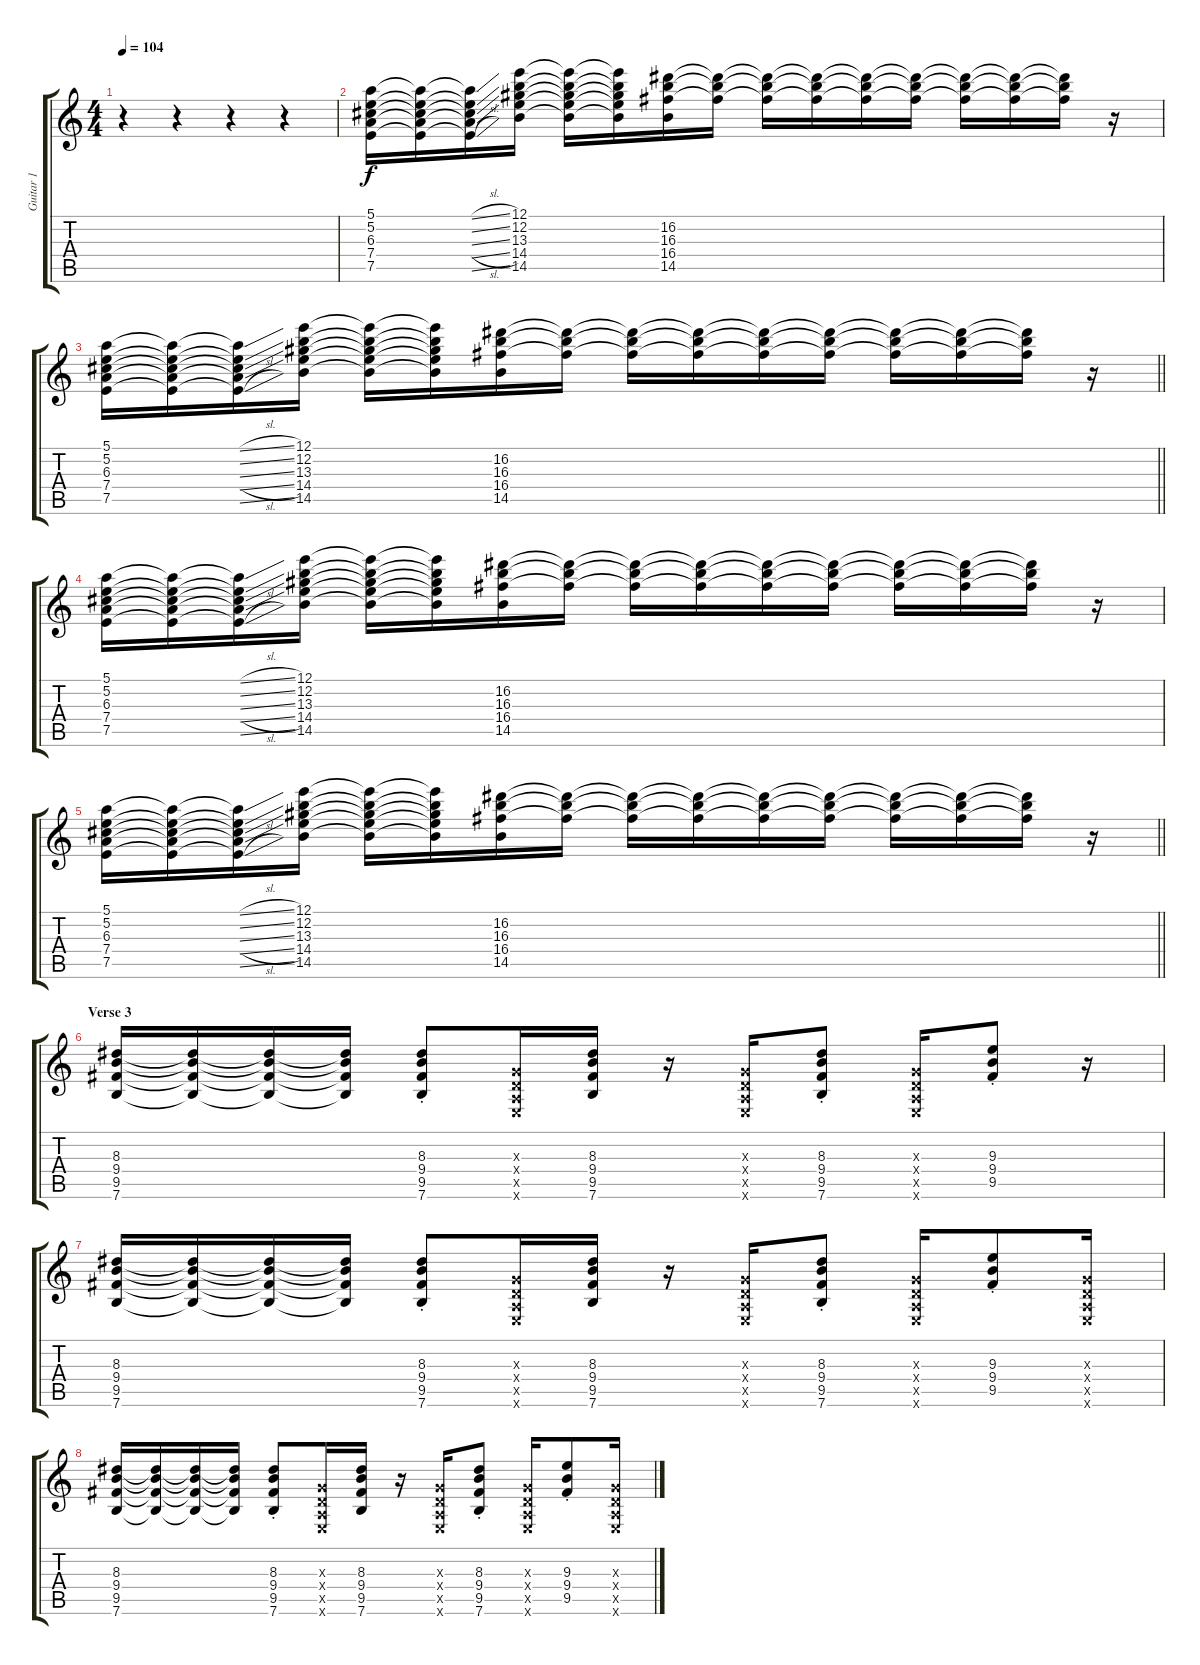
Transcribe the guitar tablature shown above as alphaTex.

\track ("Guitar 1" "Guitar 1") {instrument overdrivenguitar}
\staff {score tabs}
\tuning (E4 B3 G3 D3 A2 E2) {hide}
\ts (4 4)
\tempo 104
\clef g2
\ks c
r.4{dy f} r.4 r.4 r.4 |
(5.1 5.2 6.3 7.4 7.5).16 (5.1{t} 5.2{t} 6.3{t} 7.4{t} 7.5{t}).16 (5.1{sl t} 5.2{sl t} 6.3{sl t} 7.4{sl t} 7.5{sl t}).16 (12.1 12.2 13.3 14.4 14.5).16 (12.1{t} 12.2{t} 13.3{t} 14.4{t} 14.5{t}).16 (12.1{t} 12.2{t} 13.3{t} 14.4{t} 14.5{t}).16 (16.2 16.3 16.4 14.5).16 (16.2{t} 16.3{t} 16.4{t}).16 (16.2{t} 16.3{t} 16.4{t}).16 (16.2{t} 16.3{t} 16.4{t}).16 (16.2{t} 16.3{t} 16.4{t}).16 (16.2{t} 16.3{t} 16.4{t}).16 (16.2{t} 16.3{t} 16.4{t}).16 (16.2{t} 16.3{t} 16.4{t}).16 (16.2{t} 16.3{t} 16.4{t}).16 r.16 |
\barLineRight lightlight
(5.1 5.2 6.3 7.4 7.5).16 (5.1{t} 5.2{t} 6.3{t} 7.4{t} 7.5{t}).16 (5.1{sl t} 5.2{sl t} 6.3{sl t} 7.4{sl t} 7.5{sl t}).16 (12.1 12.2 13.3 14.4 14.5).16 (12.1{t} 12.2{t} 13.3{t} 14.4{t} 14.5{t}).16 (12.1{t} 12.2{t} 13.3{t} 14.4{t} 14.5{t}).16 (16.2 16.3 16.4 14.5).16 (16.2{t} 16.3{t} 16.4{t}).16 (16.2{t} 16.3{t} 16.4{t}).16 (16.2{t} 16.3{t} 16.4{t}).16 (16.2{t} 16.3{t} 16.4{t}).16 (16.2{t} 16.3{t} 16.4{t}).16 (16.2{t} 16.3{t} 16.4{t}).16 (16.2{t} 16.3{t} 16.4{t}).16 (16.2{t} 16.3{t} 16.4{t}).16 r.16 |
(5.1 5.2 6.3 7.4 7.5).16 (5.1{t} 5.2{t} 6.3{t} 7.4{t} 7.5{t}).16 (5.1{sl t} 5.2{sl t} 6.3{sl t} 7.4{sl t} 7.5{sl t}).16 (12.1 12.2 13.3 14.4 14.5).16 (12.1{t} 12.2{t} 13.3{t} 14.4{t} 14.5{t}).16 (12.1{t} 12.2{t} 13.3{t} 14.4{t} 14.5{t}).16 (16.2 16.3 16.4 14.5).16 (16.2{t} 16.3{t} 16.4{t}).16 (16.2{t} 16.3{t} 16.4{t}).16 (16.2{t} 16.3{t} 16.4{t}).16 (16.2{t} 16.3{t} 16.4{t}).16 (16.2{t} 16.3{t} 16.4{t}).16 (16.2{t} 16.3{t} 16.4{t}).16 (16.2{t} 16.3{t} 16.4{t}).16 (16.2{t} 16.3{t} 16.4{t}).16 r.16 |
\barLineRight lightlight
(5.1 5.2 6.3 7.4 7.5).16 (5.1{t} 5.2{t} 6.3{t} 7.4{t} 7.5{t}).16 (5.1{sl t} 5.2{sl t} 6.3{sl t} 7.4{sl t} 7.5{sl t}).16 (12.1 12.2 13.3 14.4 14.5).16 (12.1{t} 12.2{t} 13.3{t} 14.4{t} 14.5{t}).16 (12.1{t} 12.2{t} 13.3{t} 14.4{t} 14.5{t}).16 (16.2 16.3 16.4 14.5).16 (16.2{t} 16.3{t} 16.4{t}).16 (16.2{t} 16.3{t} 16.4{t}).16 (16.2{t} 16.3{t} 16.4{t}).16 (16.2{t} 16.3{t} 16.4{t}).16 (16.2{t} 16.3{t} 16.4{t}).16 (16.2{t} 16.3{t} 16.4{t}).16 (16.2{t} 16.3{t} 16.4{t}).16 (16.2{t} 16.3{t} 16.4{t}).16 r.16 |
\section ("" "Verse 3")
(8.3 9.4 9.5 7.6).16 (8.3{t} 9.4{t} 9.5{t} 7.6{t}).16 (8.3{t} 9.4{t} 9.5{t} 7.6{t}).16 (8.3{t} 9.4{t} 9.5{t} 7.6{t}).16 (8.3{st} 9.4{st} 9.5{st} 7.6{st}).8 (0.3{x} 0.4{x} 0.5{x} 0.6{x}).16 (8.3 9.4 9.5 7.6).16 r.16 (0.3{x} 0.4{x} 0.5{x} 0.6{x}).16 (8.3{st} 9.4{st} 9.5{st} 7.6{st}).8 (0.3{x} 0.4{x} 0.5{x} 0.6{x}).16 (9.3{st} 9.4{st} 9.5).8 r.16 |
(8.3 9.4 9.5 7.6).16 (8.3{t} 9.4{t} 9.5{t} 7.6{t}).16 (8.3{t} 9.4{t} 9.5{t} 7.6{t}).16 (8.3{t} 9.4{t} 9.5{t} 7.6{t}).16 (8.3{st} 9.4{st} 9.5{st} 7.6{st}).8 (0.3{x} 0.4{x} 0.5{x} 0.6{x}).16 (8.3 9.4 9.5 7.6).16 r.16 (0.3{x} 0.4{x} 0.5{x} 0.6{x}).16 (8.3{st} 9.4{st} 9.5{st} 7.6{st}).8 (0.3{x} 0.4{x} 0.5{x} 0.6{x}).16 (9.3{st} 9.4{st} 9.5).8 (0.3{x} 0.4{x} 0.5{x} 0.6{x}).16 |
(8.3 9.4 9.5 7.6).16 (8.3{t} 9.4{t} 9.5{t} 7.6{t}).16 (8.3{t} 9.4{t} 9.5{t} 7.6{t}).16 (8.3{t} 9.4{t} 9.5{t} 7.6{t}).16 (8.3{st} 9.4{st} 9.5{st} 7.6{st}).8 (0.3{x} 0.4{x} 0.5{x} 0.6{x}).16 (8.3 9.4 9.5 7.6).16 r.16 (0.3{x} 0.4{x} 0.5{x} 0.6{x}).16 (8.3{st} 9.4{st} 9.5{st} 7.6{st}).8 (0.3{x} 0.4{x} 0.5{x} 0.6{x}).16 (9.3{st} 9.4{st} 9.5).8 (0.3{x} 0.4{x} 0.5{x} 0.6{x}).16
